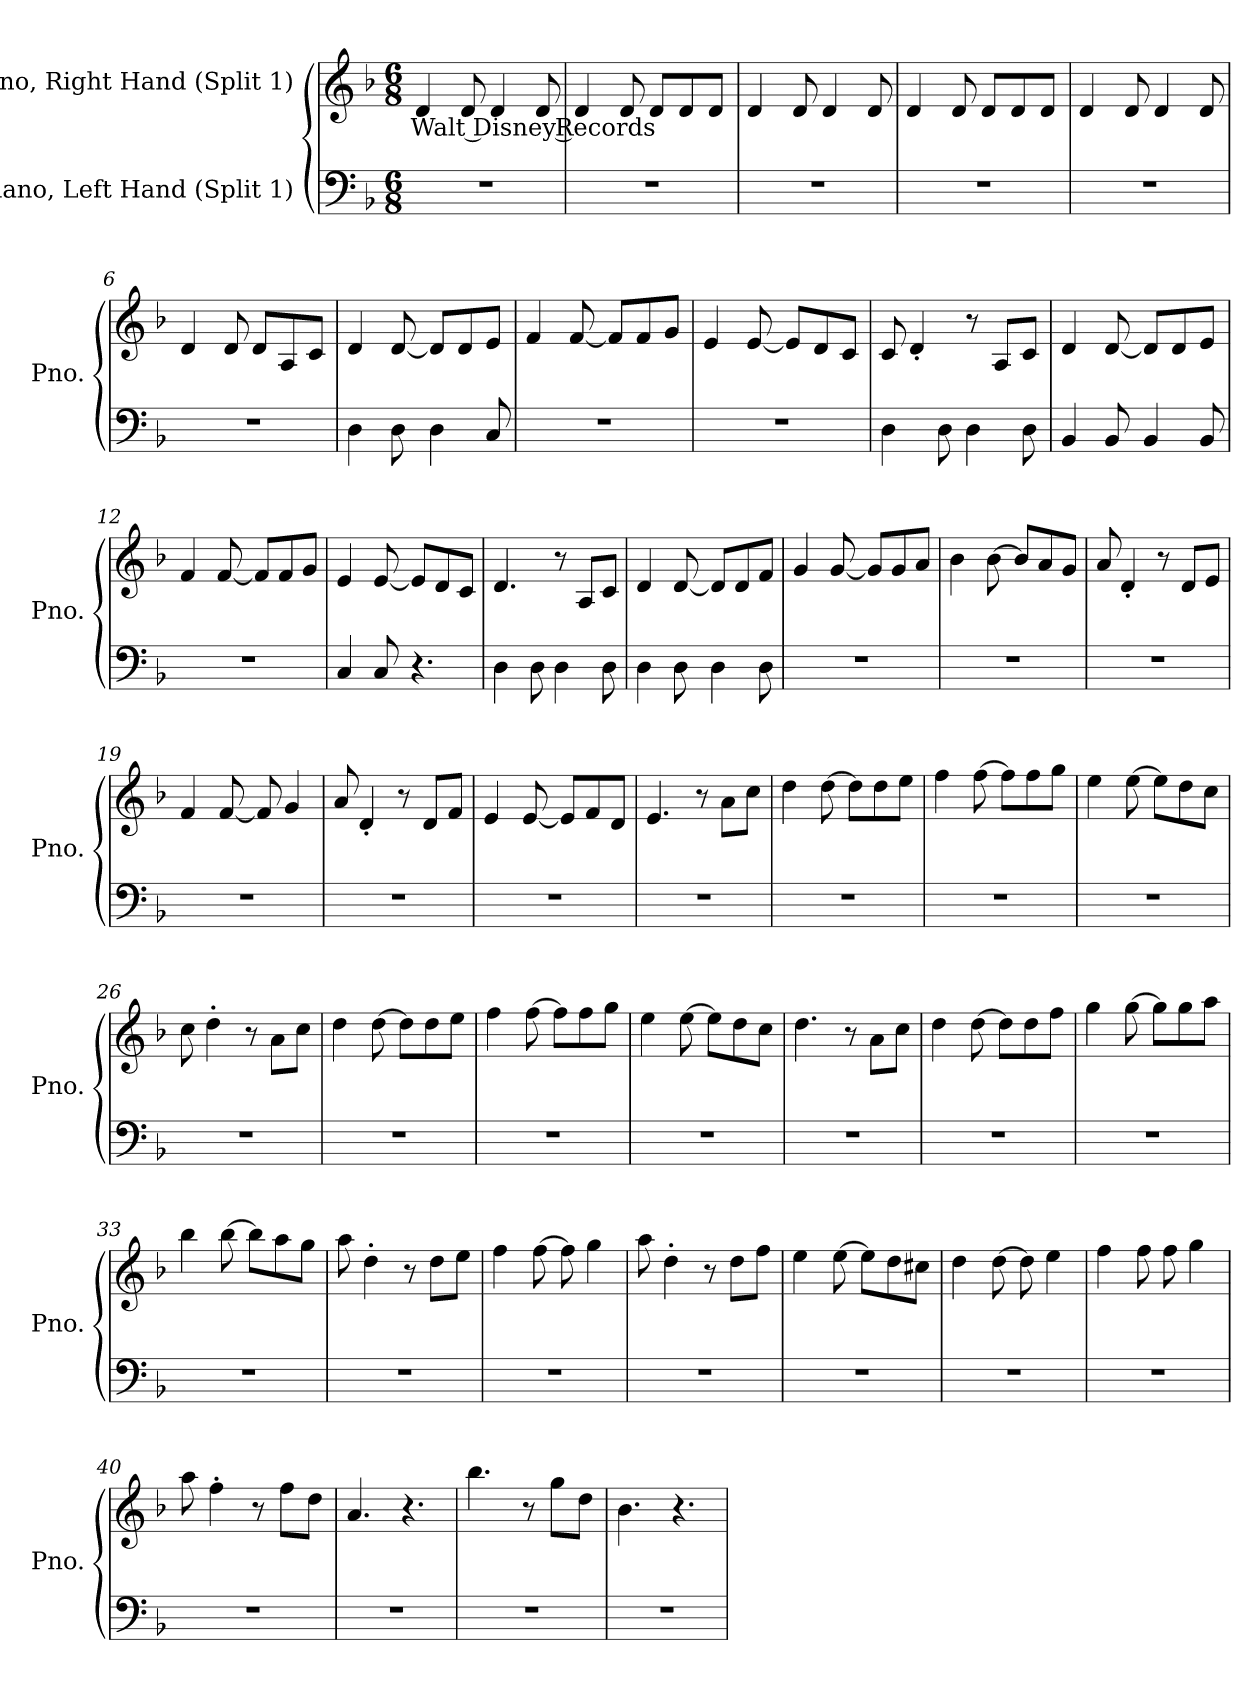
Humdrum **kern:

**kern	**kern	**text
*part2	*part1	*part1
*staff2	*staff1	*staff1
*I"Piano, Left Hand (Split 1)	*I"Piano, Right Hand (Split 1)	*
*I'Pno.	*I'Pno.	*
*clefF4	*clefG2	*
*k[b-]	*k[b-]	*
*M6/8	*M6/8	*
*MM200	*MM200	*
=1	=1	=1
!	!	!LO:LY:b
2.r	4d/	Walt Disney Records
.	8d/	.
.	4d/	.
.	8d/	.
=2	=2	=2
2.r	4d/	.
.	8d/	.
.	8d/L	.
.	8d/	.
.	8d/J	.
=3	=3	=3
2.r	4d/	.
.	8d/	.
.	4d/	.
.	8d/	.
!!LO:LB:g=z
=4	=4	=4
2.r	4d/	.
.	8d/	.
.	8d/L	.
.	8d/	.
.	8d/J	.
=5	=5	=5
2.r	4d/	.
.	8d/	.
.	4d/	.
.	8d/	.
=6	=6	=6
2.r	4d/	.
.	8d/	.
.	8d/L	.
.	8A/	.
.	8c/J	.
=7	=7	=7
4D\	4d/	.
8D\	[8d/	.
4D\	8d/L]	.
.	8d/	.
8C/	8e/J	.
=8	=8	=8
2.r	4f/	.
.	[8f/	.
.	8f/L]	.
.	8f/	.
.	8g/J	.
=9	=9	=9
2.r	4e/	.
.	[8e/	.
.	8e/L]	.
.	8d/	.
.	8c/J	.
!!LO:LB:g=z
=10	=10	=10
4D\	8c/	.
.	4d'/	.
8D\	.	.
4D\	8r	.
.	8A/L	.
8D\	8c/J	.
=11	=11	=11
4BB-/	4d/	.
8BB-/	[8d/	.
4BB-/	8d/L]	.
.	8d/	.
8BB-/	8e/J	.
=12	=12	=12
2.r	4f/	.
.	[8f/	.
.	8f/L]	.
.	8f/	.
.	8g/J	.
=13	=13	=13
4C/	4e/	.
8C/	[8e/	.
4.r	8e/L]	.
.	8d/	.
.	8c/J	.
=14	=14	=14
4D\	4.d/	.
8D\	.	.
4D\	8r	.
.	8A/L	.
8D\	8c/J	.
=15	=15	=15
4D\	4d/	.
8D\	[8d/	.
4D\	8d/L]	.
.	8d/	.
8D\	8f/J	.
!!LO:LB:g=z
=16	=16	=16
2.r	4g/	.
.	[8g/	.
.	8g/L]	.
.	8g/	.
.	8a/J	.
=17	=17	=17
2.r	4b-\	.
.	[8b-\	.
.	8b-/L]	.
.	8a/	.
.	8g/J	.
=18	=18	=18
2.r	8a/	.
.	4d'/	.
.	8r	.
.	8d/L	.
.	8e/J	.
=19	=19	=19
2.r	4f/	.
.	[8f/	.
.	8f/]	.
.	4g/	.
=20	=20	=20
2.r	8a/	.
.	4d'/	.
.	8r	.
.	8d/L	.
.	8f/J	.
=21	=21	=21
2.r	4e/	.
.	[8e/	.
.	8e/L]	.
.	8f/	.
.	8d/J	.
=22	=22	=22
2.r	4.e/	.
.	8r	.
.	8a\L	.
.	8cc\J	.
!!LO:LB:g=z
=23	=23	=23
2.r	4dd\	.
.	[8dd\	.
.	8dd\L]	.
.	8dd\	.
.	8ee\J	.
=24	=24	=24
2.r	4ff\	.
.	[8ff\	.
.	8ff\L]	.
.	8ff\	.
.	8gg\J	.
=25	=25	=25
2.r	4ee\	.
.	[8ee\	.
.	8ee\L]	.
.	8dd\	.
.	8cc\J	.
=26	=26	=26
2.r	8cc\	.
.	4dd'\	.
.	8r	.
.	8a\L	.
.	8cc\J	.
=27	=27	=27
2.r	4dd\	.
.	[8dd\	.
.	8dd\L]	.
.	8dd\	.
.	8ee\J	.
=28	=28	=28
2.r	4ff\	.
.	[8ff\	.
.	8ff\L]	.
.	8ff\	.
.	8gg\J	.
=29	=29	=29
2.r	4ee\	.
.	[8ee\	.
.	8ee\L]	.
.	8dd\	.
.	8cc\J	.
!!LO:LB:g=z
=30	=30	=30
2.r	4.dd\	.
.	8r	.
.	8a\L	.
.	8cc\J	.
=31	=31	=31
2.r	4dd\	.
.	[8dd\	.
.	8dd\L]	.
.	8dd\	.
.	8ff\J	.
=32	=32	=32
2.r	4gg\	.
.	[8gg\	.
.	8gg\L]	.
.	8gg\	.
.	8aa\J	.
=33	=33	=33
2.r	4bb-\	.
.	[8bb-\	.
.	8bb-\L]	.
.	8aa\	.
.	8gg\J	.
=34	=34	=34
2.r	8aa\	.
.	4dd'\	.
.	8r	.
.	8dd\L	.
.	8ee\J	.
=35	=35	=35
2.r	4ff\	.
.	[8ff\	.
.	8ff\]	.
.	4gg\	.
=36	=36	=36
2.r	8aa\	.
.	4dd'\	.
.	8r	.
.	8dd\L	.
.	8ff\J	.
!!LO:PB:g=z
=37	=37	=37
2.r	4ee\	.
.	[8ee\	.
.	8ee\L]	.
.	8dd\	.
.	8cc#X\J	.
=38	=38	=38
2.r	4dd\	.
.	[8dd\	.
.	8dd\]	.
.	4ee\	.
=39	=39	=39
2.r	4ff\	.
.	8ff\	.
.	8ff\	.
.	4gg\	.
=40	=40	=40
2.r	8aa\	.
.	4ff'\	.
.	8r	.
.	8ff\L	.
.	8dd\J	.
=41	=41	=41
2.r	4.a/	.
.	4.r	.
=42	=42	=42
2.r	4.bb-\	.
.	8r	.
.	8gg\L	.
.	8dd\J	.
=43	=43	=43
2.r	4.b-\	.
.	4.r	.
=	=	=
*-	*-	*-
